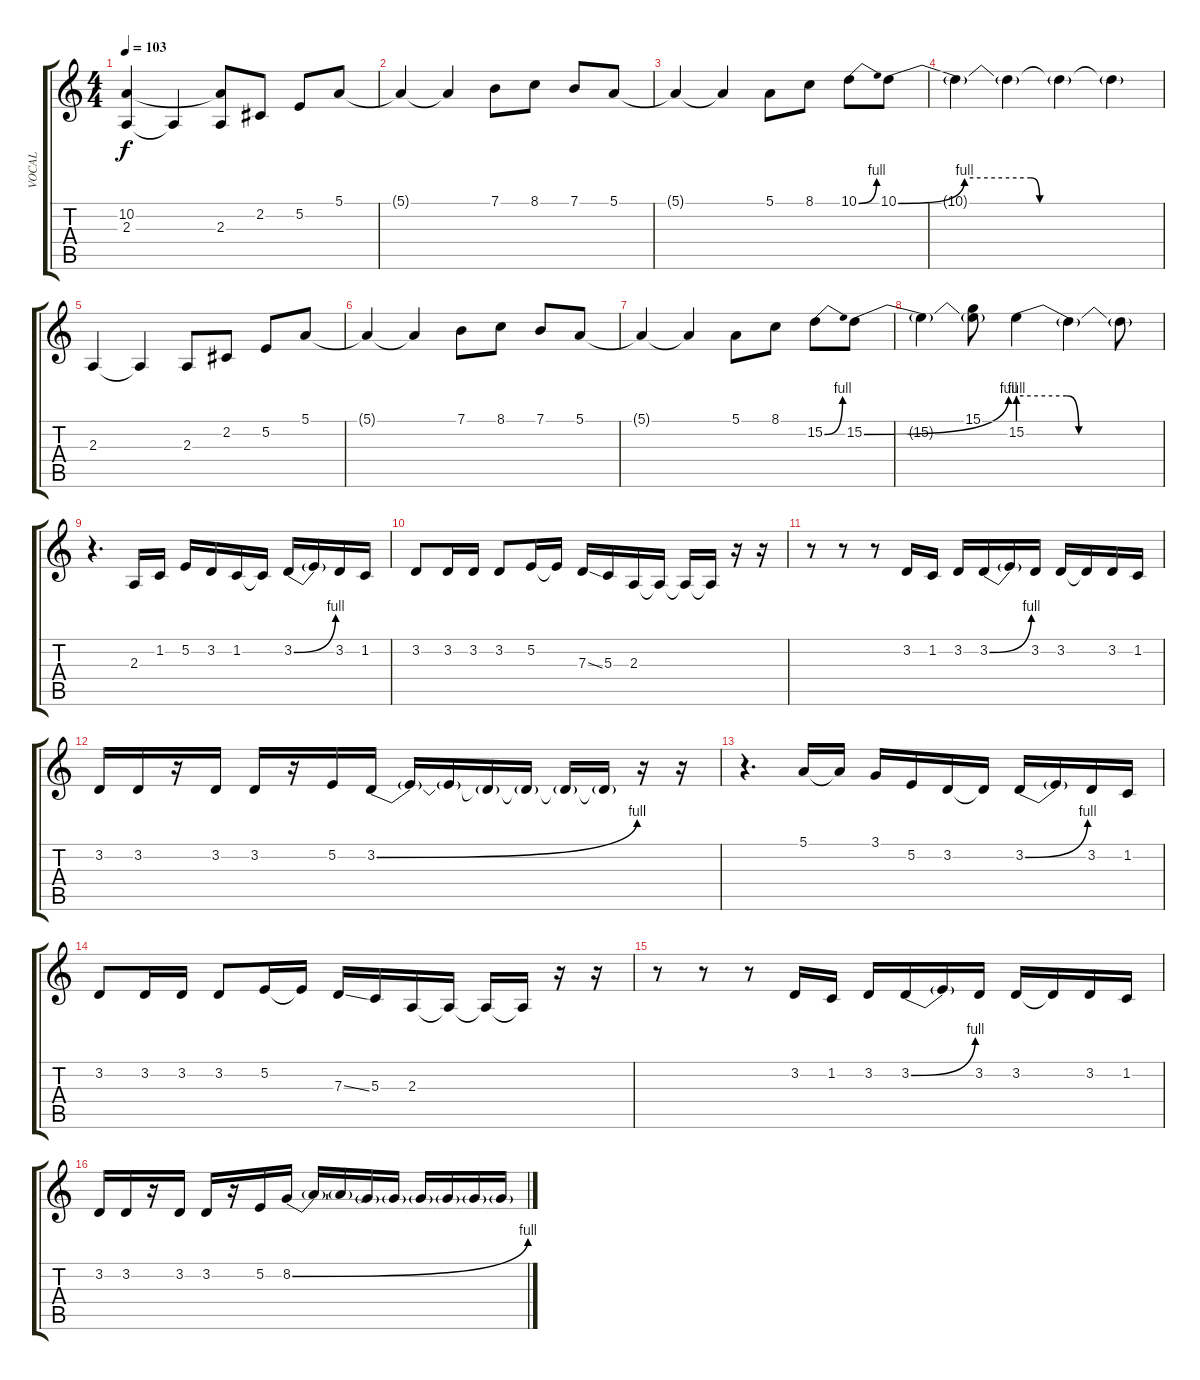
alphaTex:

\track ("VOCAL" "VOCAL") {instrument violin}
\staff {score tabs}
\tuning (E4 B3 G3 D3 A2 E2) {hide}
\ts (4 4)
\tempo 103
\clef g2
\ks c
(10.2 2.3).4{dy f} 2.3{t}.4 (10.2{t} 2.3).8 2.2.8 5.2.8 5.1.8 |
5.1{t}.4 5.1{t}.4 7.1.8 8.1.8 7.1.8 5.1.8 |
5.1{t}.4 5.1{t}.4 5.1.8 8.1.8 10.1{be (bend 0 0 60 4)}.8 10.1{be (custom 0 0 15 4 30 4 32 0 45 0 60 0)}.8 |
10.1{t}.4 10.1{t}.4 10.1{t}.4 10.1{t}.4 |
2.3.4 2.3{t}.4 2.3.8 2.2.8 5.2.8 5.1.8 |
5.1{t}.4 5.1{t}.4 7.1.8 8.1.8 7.1.8 5.1.8 |
5.1{t}.4 5.1{t}.4 5.1.8 8.1.8 15.2{be (bend 0 0 60 4)}.8 15.2{be (bend 0 0 60 4)}.8 |
15.2{t}.4 (15.1 15.2{t}).8 15.2{be (custom 0 4 20 4 25 0 30 0 35 0 40 0 60 0)}.4 15.2{t}.4 15.2{t}.8 |
r.4{d} 2.3.16 1.2.16 5.2.16 3.2.16 1.2.16 1.2{t}.16 3.2{be (bend 0 0 60 4)}.16 3.2{t}.16 3.2.16 1.2.16 |
3.2.8 3.2.16 3.2.16 3.2.8 5.2.16 5.2{t}.16 7.3{ss}.16 5.3.16 2.3.16 2.3{t}.16 2.3{t}.16 2.3{t}.16 r.16 r.16 |
r.8 r.8 r.8 3.2.16 1.2.16 3.2.16 3.2{be (bend 0 0 60 4)}.16 3.2{t}.16 3.2.16 3.2.16 3.2{t}.16 3.2.16 1.2.16 |
3.2.16 3.2.16 r.16 3.2.16 3.2.16 r.16 5.2.16 3.2{be (bend 0 0 60 4)}.16 3.2{t}.16 3.2{t}.16 3.2{t}.16 3.2{t}.16 3.2{t}.16 3.2{t}.16 r.16 r.16 |
r.4{d} 5.1.16 5.1{t}.16 3.1.16 5.2.16 3.2.16 3.2{t}.16 3.2{be (bend 0 0 60 4)}.16 3.2{t}.16 3.2.16 1.2.16 |
3.2.8 3.2.16 3.2.16 3.2.8 5.2.16 5.2{t}.16 7.3{ss}.16 5.3.16 2.3.16 2.3{t}.16 2.3{t}.16 2.3{t}.16 r.16 r.16 |
r.8 r.8 r.8 3.2.16 1.2.16 3.2.16 3.2{be (bend 0 0 60 4)}.16 3.2{t}.16 3.2.16 3.2.16 3.2{t}.16 3.2.16 1.2.16 |
3.2.16 3.2.16 r.16 3.2.16 3.2.16 r.16 5.2.16 8.2{be (bend 0 0 60 4)}.16 8.2{t}.16 8.2{t}.16 8.2{t}.16 8.2{t}.16 8.2{t}.16 8.2{t}.16 8.2{t}.16 8.2{t}.16
